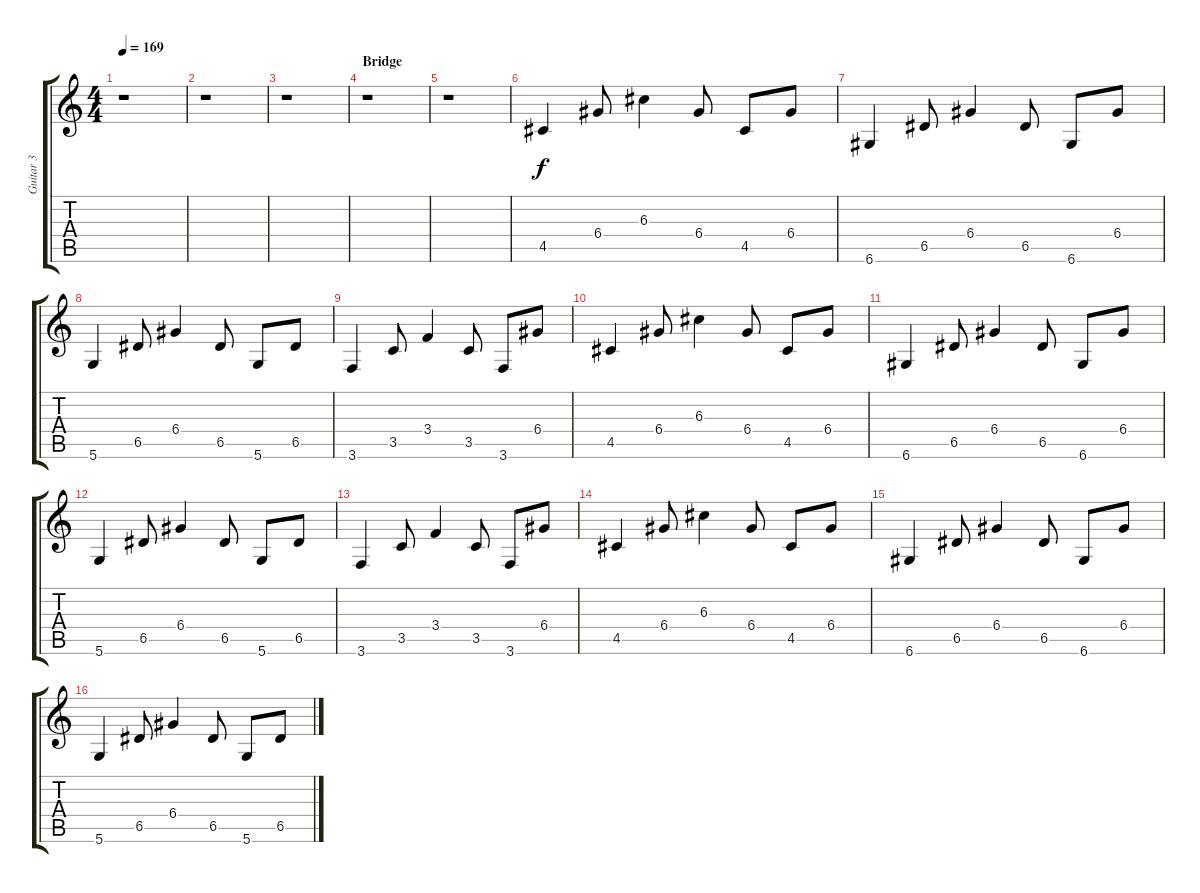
\track ("Guitar 3" "Guitar 3") {instrument electricguitarclean}
\staff {score tabs}
\tuning (E4 B3 G3 D3 A2 D2) {hide}
\ts (4 4)
\tempo 169
\clef g2
\ks c
r.1{dy f} |
r.1 |
r.1 |
\section ("" "Bridge")
r.1 |
r.1 |
4.5.4 6.4.8 6.3.4 6.4.8 4.5.8 6.4.8 |
6.6.4 6.5.8 6.4.4 6.5.8 6.6.8 6.4.8 |
5.6.4 6.5.8 6.4.4 6.5.8 5.6.8 6.5.8 |
3.6.4 3.5.8 3.4.4 3.5.8 3.6.8 6.4.8 |
4.5.4 6.4.8 6.3.4 6.4.8 4.5.8 6.4.8 |
6.6.4 6.5.8 6.4.4 6.5.8 6.6.8 6.4.8 |
5.6.4 6.5.8 6.4.4 6.5.8 5.6.8 6.5.8 |
3.6.4 3.5.8 3.4.4 3.5.8 3.6.8 6.4.8 |
4.5.4 6.4.8 6.3.4 6.4.8 4.5.8 6.4.8 |
6.6.4 6.5.8 6.4.4 6.5.8 6.6.8 6.4.8 |
5.6.4 6.5.8 6.4.4 6.5.8 5.6.8 6.5.8
